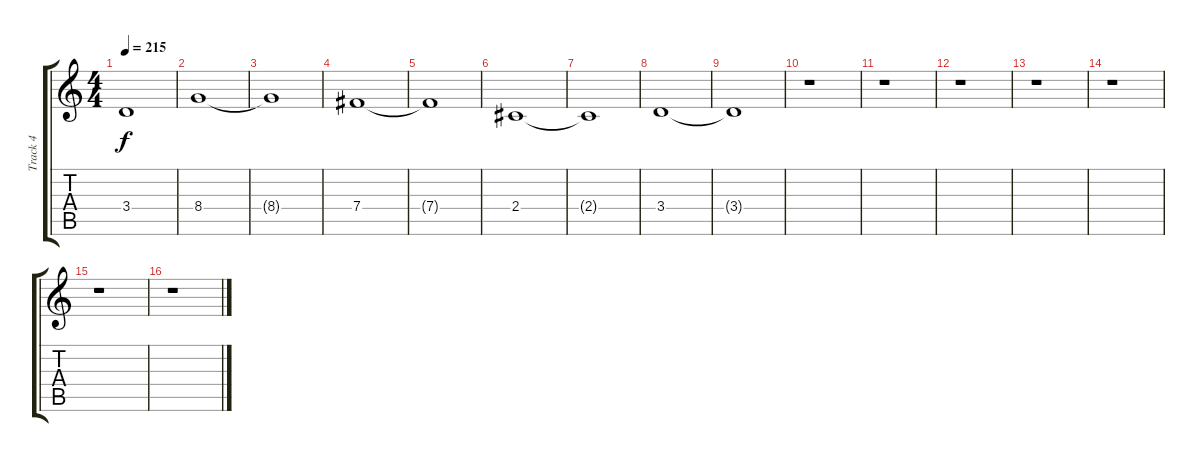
\track ("Track 4" "Track 4") {instrument overdrivenguitar}
\staff {score tabs}
\tuning (Db4 Ab3 E3 B2 Gb2 B1) {hide}
\ts (4 4)
\tempo 215
\clef g2
\ks c
3.4{t}.1{dy f} |
8.4.1 |
8.4{t}.1 |
7.4.1 |
7.4{t}.1 |
2.4.1 |
2.4{t}.1 |
3.4.1 |
3.4{t}.1 |
r.1 |
r.1 |
r.1 |
r.1 |
r.1 |
r.1 |
r.1
